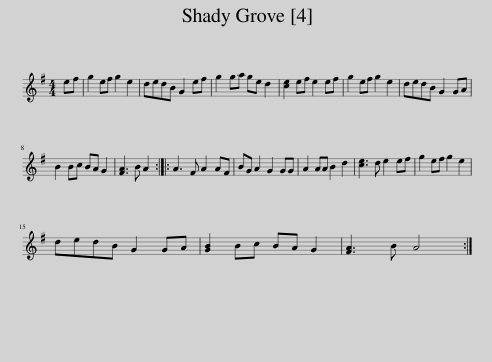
X:1
L:1/8
M:4/4
I:linebreak $
K:G
V:1 treble
V:1
 ef | g2 ef g2 e2 | dedB G2 ef | g2 ga ge d2 | [ce]2 ef e2 ef | %5
 g2 ef g2 e2 | dedB G2 GA |$ B2 Bc BA G2 | [FA]3 B A2 :: A3 F A2 AF | %10
 BG A2 G2 GG | A2 AA B2 d2 | [ce]3 d e2 ef | g2 ef g2 e2 |$ dedB G2 GA | %15
 [GB]2 Bc BA G2 | [FA]3 B A4 :| %17
